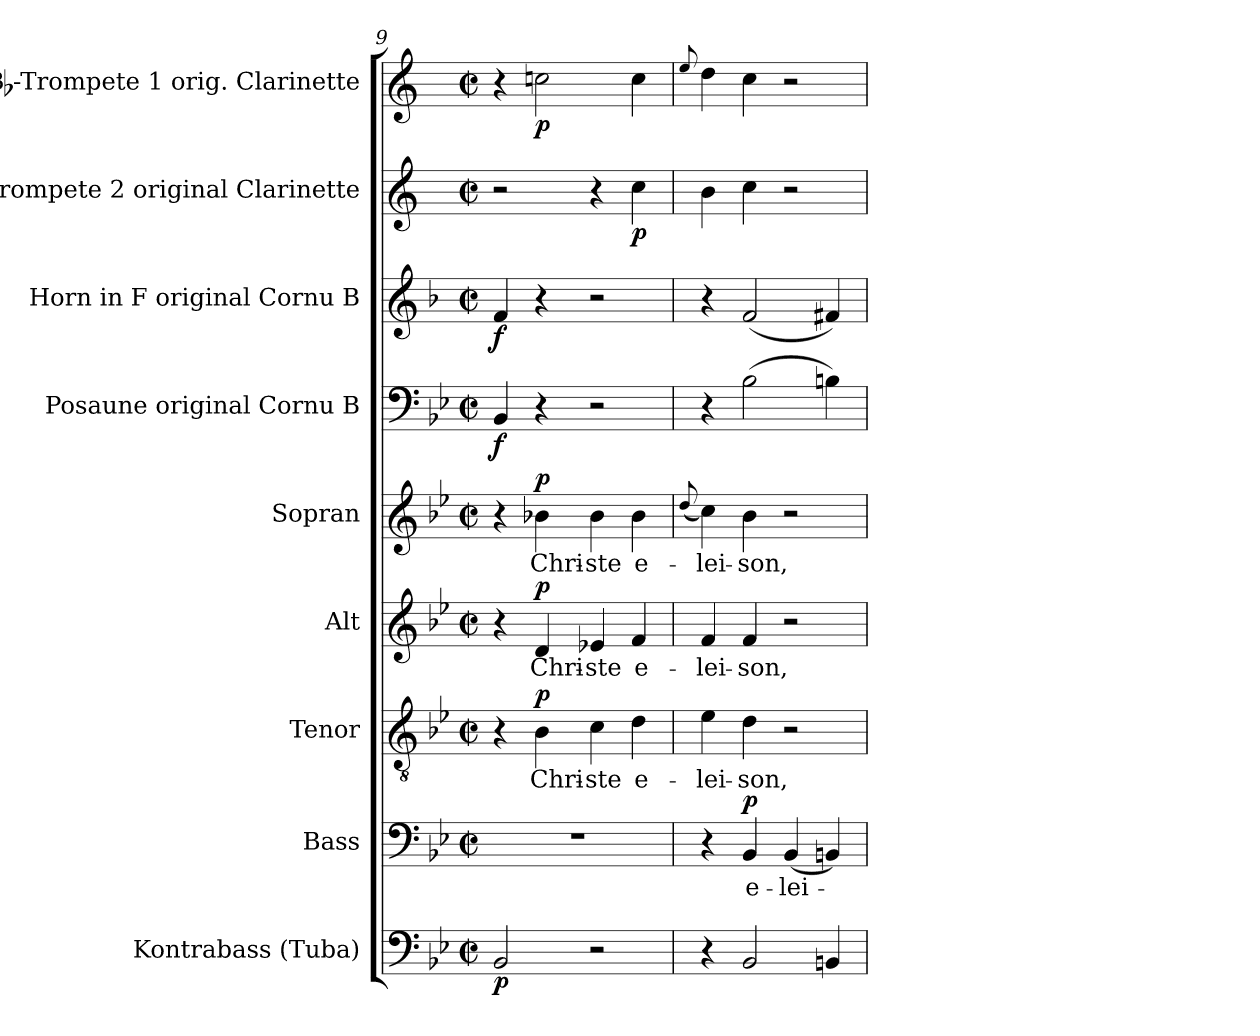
**kern	**dynam	**kern	**text	**dynam	**kern	**text	**dynam	**kern	**text	**dynam	**kern	**text	**dynam	**kern	**dynam	**kern	**dynam	**kern	**dynam	**kern	**dynam
*part9	*part9	*part8	*part8	*part8	*part7	*part7	*part7	*part6	*part6	*part6	*part5	*part5	*part5	*part4	*part4	*part3	*part3	*part2	*part2	*part1	*part1
*staff9	*staff9	*staff8	*staff8	*staff8	*staff7	*staff7	*staff7	*staff6	*staff6	*staff6	*staff5	*staff5	*staff5	*staff4	*staff4	*staff3	*staff3	*staff2	*staff2	*staff1	*staff1
*I"Kontrabass (Tuba)	*	*I"Bass	*	*	*I"Tenor	*	*	*I"Alt	*	*	*I"Sopran	*	*	*I"Posaune original Cornu B	*	*I"Horn in F original Cornu B	*	*I"Bb-Trompete 2 original Clarinette	*	*I"Bb-Trompete 1 orig. Clarinette	*
*I'Kb.	*	*I'B.	*	*	*I'T.	*	*	*I'A.	*	*	*I'S.	*	*	*I'Pos.	*	*I'Hrn.	*	*I'Bb Trp. 2	*	*I'Bb Trp. 1	*
*clefF4	*	*clefF4	*	*	*clefGv2	*	*	*clefG2	*	*	*clefG2	*	*	*clefF4	*	*clefG2	*	*clefG2	*	*clefG2	*
*ITrd7c12	*	*	*	*	*	*	*	*	*	*	*	*	*	*	*	*ITrd4c7	*	*ITrd1c2	*	*ITrd1c2	*
*k[b-e-]	*	*k[b-e-]	*	*	*k[b-e-]	*	*	*k[b-e-]	*	*	*k[b-e-]	*	*	*k[b-e-]	*	*k[b-e-]	*	*k[b-e-]	*	*k[b-e-]	*
*B-:	*	*B-:	*	*	*B-:	*	*	*B-:	*	*	*B-:	*	*	*B-:	*	*B-:	*	*B-:	*	*B-:	*
*M2/2	*	*M2/2	*	*	*M2/2	*	*	*M2/2	*	*	*M2/2	*	*	*M2/2	*	*M2/2	*	*M2/2	*	*M2/2	*
*met(c|)	*	*met(c|)	*	*	*met(c|)	*	*	*met(c|)	*	*	*met(c|)	*	*	*met(c|)	*	*met(c|)	*	*met(c|)	*	*met(c|)	*
=9	=9	=9	=9	=9	=9	=9	=9	=9	=9	=9	=9	=9	=9	=9	=9	=9	=9	=9	=9	=9	=9
!	!LO:DY:b	!	!	!	!	!	!	!	!	!	!	!	!	!	!LO:DY:b	!	!LO:DY:b	!	!	!	!
2BBB-/	p	1r	.	.	4r	.	.	4r	.	.	4r	.	.	4BB-/	f	4B-/	f	2r	.	4r	.
!	!	!	!	!	!	!LO:LY:b	!LO:DY:a	!	!LO:LY:b	!LO:DY:a	!	!LO:LY:b	!LO:DY:a	!	!	!	!	!	!	!	!LO:DY:b
.	.	.	.	.	4B-\	Chri-	p	4d/	Chri-	p	4b-X\	Chri-	p	4r	.	4r	.	.	.	2b-X\	p
!	!	!	!	!	!	!LO:LY:b	!	!	!LO:LY:b	!	!	!LO:LY:b	!	!	!	!	!	!	!	!	!
2r	.	.	.	.	4c\	-ste	.	4e-X/	-ste	.	4b-\	-ste	.	2r	.	2r	.	4r	.	.	.
!	!	!	!	!	!	!LO:LY:b	!	!	!LO:LY:b	!	!	!LO:LY:b	!	!	!	!	!	!	!LO:DY:b	!	!
.	.	.	.	.	4d\	e-	.	4f/	e-	.	4b-\	e-	.	.	.	.	.	4b-\	p	4b-\	.
!!LO:PB:g=z
=10	=10	=10	=10	=10	=10	=10	=10	=10	=10	=10	=10	=10	=10	=10	=10	=10	=10	=10	=10	=10	=10
.	.	.	.	.	.	.	.	.	.	.	(<8qqdd/	.	.	.	.	.	.	.	.	8qqdd/	.
!	!	!	!	!	!	!LO:LY:b	!	!	!LO:LY:b	!	!	!LO:LY:b	!	!	!	!	!	!	!	!	!
4r	.	4r	.	.	4e-\	-lei-	.	4f/	-lei-	.	4cc\)	-lei-	.	4r	.	4r	.	4a\	.	4cc\	.
!	!	!	!LO:LY:b	!LO:DY:a	!	!LO:LY:b	!	!	!LO:LY:b	!	!	!LO:LY:b	!	!	!	!	!	!	!	!	!
2BBB-/	.	4BB-/	e-	p	4d\	-son,	.	4f/	-son,	.	4b-\	-son,	.	(>2B-\	.	(<2B-/	.	4b-\	.	4b-\	.
!	!	!	!LO:LY:b	!	!	!	!	!	!	!	!	!	!	!	!	!	!	!	!	!	!
.	.	(<4BB-/	-lei-	.	2r	.	.	2r	.	.	2r	.	.	.	.	.	.	2r	.	2r	.
4BBBn/	.	4BBn/)	.	.	.	.	.	.	.	.	.	.	.	4Bn\)	.	4Bn/)	.	.	.	.	.
=	=	=	=	=	=	=	=	=	=	=	=	=	=	=	=	=	=	=	=	=	=
*-	*-	*-	*-	*-	*-	*-	*-	*-	*-	*-	*-	*-	*-	*-	*-	*-	*-	*-	*-	*-	*-
